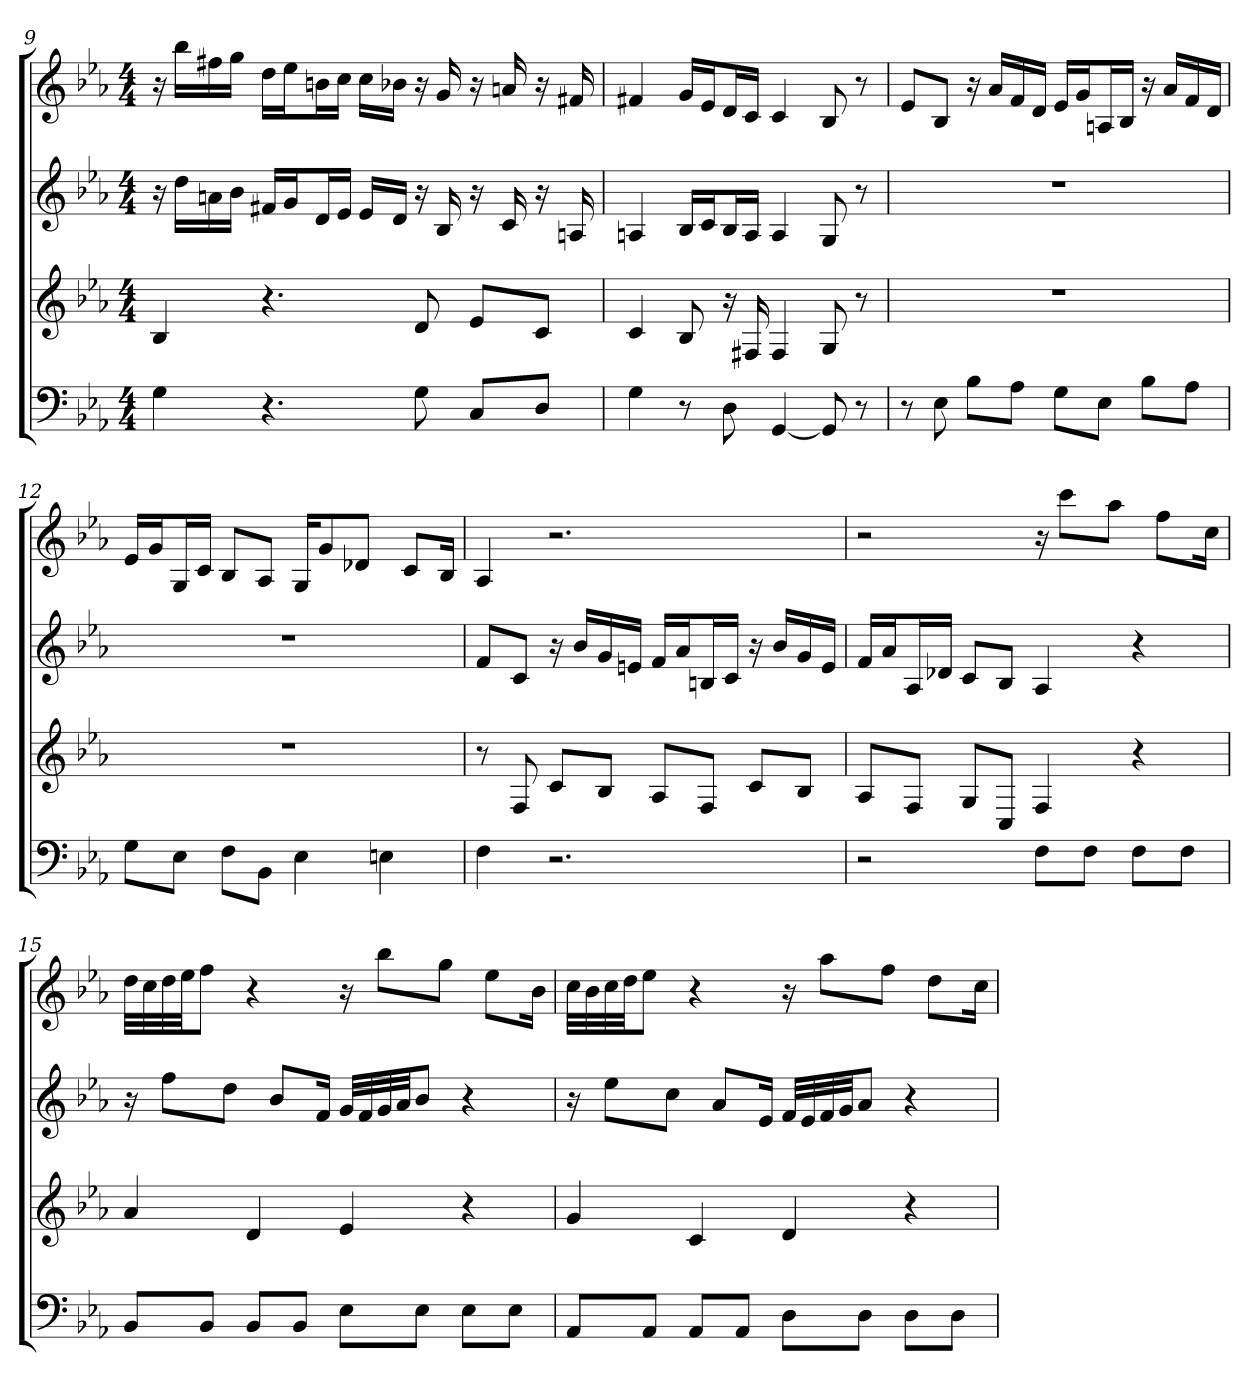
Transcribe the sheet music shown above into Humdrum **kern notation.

**kern	**kern	**kern	**kern
*part4	*part3	*part2	*part1
*staff4	*staff3	*staff2	*staff1
*k[b-e-a-]	*k[b-e-a-]	*k[b-e-a-]	*k[b-e-a-]
*c:	*c:	*c:	*c:
*M4/4	*M4/4	*M4/4	*M4/4
=9	=9	=9	=9
4G	4B-	16r	16r
.	.	16ddLL	16bb-LL
.	.	16an	16ff#X
.	.	16b-JJ	16ggJJ
4.r	4.r	16f#XLL	16ddLL
.	.	16gJ	16ee-J
.	.	16dL	16bnL
.	.	16e-JJ	16ccJJ
.	.	16e-LL	16ccLL
.	.	16dJJ	16b-XJJ
8G	8d	16r	16r
.	.	16B-	16g
8CL	8e-L	16r	16r
.	.	16c	16an
8DJ	8cJ	16r	16r
.	.	16An	16f#X
=10	=10	=10	=10
4G	4c	4An	4f#X
8r	8B-	16B-LL	16gLL
.	.	16cJ	16e-J
8D	16r	16B-L	16dL
.	16F#X	16AJJ	16cJJ
[4GG	4F#	4A	4c
8GG]	8G	8G	8B-
8r	8r	8r	8r
=11	=11	=11	=11
8r	1r	1r	8e-L
8E-	.	.	8B-J
8B-L	.	.	16r
.	.	.	16a-LL
8A-J	.	.	16f
.	.	.	16dJJ
8GL	.	.	16e-LL
.	.	.	16gJ
8E-J	.	.	16AnL
.	.	.	16B-JJ
8B-L	.	.	16r
.	.	.	16a-LL
8A-J	.	.	16f
.	.	.	16dJJ
=12	=12	=12	=12
8GL	1r	1r	16e-LL
.	.	.	16gJ
8E-J	.	.	16GL
.	.	.	16cJJ
8FL	.	.	8B-L
8BB-J	.	.	8A-J
4E-	.	.	16GKL
.	.	.	8g
.	.	.	8d-XJ
4En	.	.	.
.	.	.	8cL
.	.	.	16B-Jk
=13	=13	=13	=13
4F	8r	8fL	4A-
.	8F	8cJ	.
2.r	8cL	16r	2.r
.	.	16b-LL	.
.	8B-J	16g	.
.	.	16enJJ	.
.	8A-L	16fLL	.
.	.	16a-J	.
.	8FJ	16BnL	.
.	.	16cJJ	.
.	8cL	16r	.
.	.	16b-LL	.
.	8B-J	16g	.
.	.	16eJJ	.
=14	=14	=14	=14
2r	8A-L	16fLL	2r
.	.	16a-J	.
.	8FJ	16A-L	.
.	.	16d-XJJ	.
.	8GL	8cL	.
.	8CJ	8B-J	.
8FL	4F	4A-	16r
.	.	.	8cccL
8FJ	.	.	.
.	.	.	8aa-J
8FL	4r	4r	.
.	.	.	8ffL
8FJ	.	.	.
.	.	.	16ccJk
=15	=15	=15	=15
8BB-L	4a-	16r	32ddLLL
.	.	.	32cc
.	.	8ffL	32dd
.	.	.	32ee-JJ
8BB-J	.	.	8ffJ
.	.	8ddJ	.
8BB-L	4d	.	4r
.	.	8b-L	.
8BB-J	.	.	.
.	.	16fJk	.
8E-L	4e-	32gLLL	16r
.	.	32f	.
.	.	32g	8bb-L
.	.	32a-JJ	.
8E-J	.	8b-J	.
.	.	.	8ggJ
8E-L	4r	4r	.
.	.	.	8ee-L
8E-J	.	.	.
.	.	.	16b-Jk
=16	=16	=16	=16
8AA-L	4g	16r	32ccLLL
.	.	.	32b-
.	.	8ee-L	32cc
.	.	.	32ddJJ
8AA-J	.	.	8ee-J
.	.	8ccJ	.
8AA-L	4c	.	4r
.	.	8a-L	.
8AA-J	.	.	.
.	.	16e-Jk	.
8DL	4d	32fLLL	16r
.	.	32e-	.
.	.	32f	8aa-L
.	.	32gJJ	.
8DJ	.	8a-J	.
.	.	.	8ffJ
8DL	4r	4r	.
.	.	.	8ddL
8DJ	.	.	.
.	.	.	16ccJk
=	=	=	=
*-	*-	*-	*-
